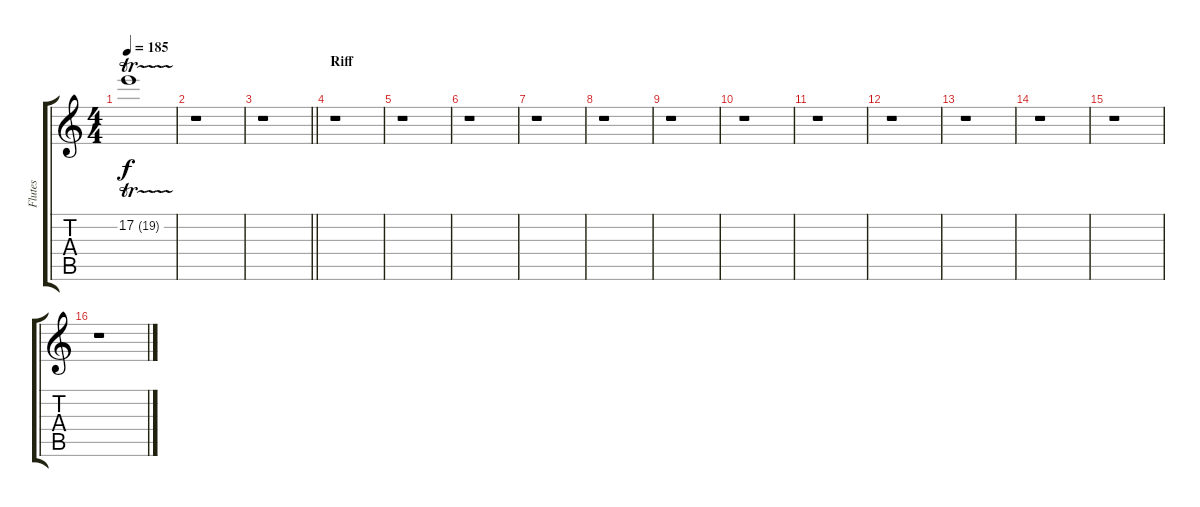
\track ("Flutes" "Flutes") {instrument overdrivenguitar}
\staff {score tabs}
\tuning (E4 B3 G3 D3 A2 E2) {hide}
\ts (4 4)
\tempo 185
\clef g2
\ks c
17.2{tr (19 32)}.1{dy f} |
r.1 |
\barLineRight lightlight
r.1 |
\section ("" "Riff")
r.1 |
r.1 |
r.1 |
r.1 |
r.1 |
r.1 |
r.1 |
r.1 |
r.1 |
r.1 |
r.1 |
r.1 |
r.1
